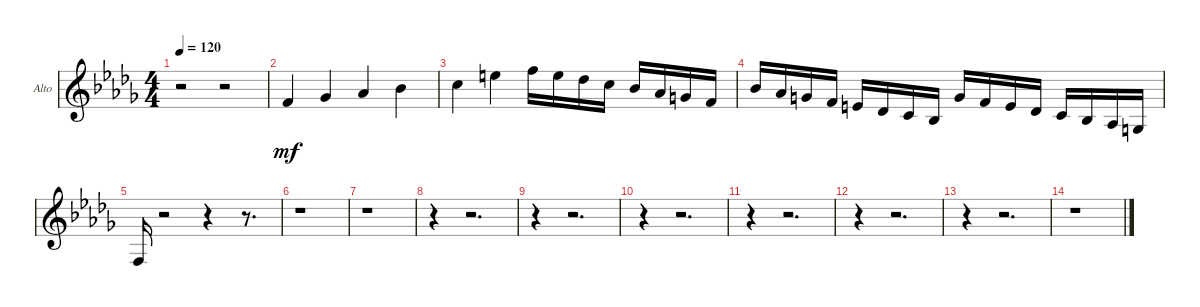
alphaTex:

\bracketExtendMode groupsimilarinstruments
\firstSystemTrackNameOrientation horizontal
\otherSystemsTrackNameOrientation horizontal
\track ("Alto" "Alto") {solo instrument viola}
\staff {score}
\tuning (E4 B3 G3 D3 A2 E2)
\displaytranspose 12
\ts (4 4)
\tempo 120
\clef g2
\ks bbminor
r.2{dy f} r.2 |
8.5.4{dy mf} 9.5.4 11.5.4 13.5.4 |
15.5.4 19.5.4 20.5.16 19.5.16 16.5.16 15.5.16 13.5.16 11.5.16 10.5.16 8.5.16 |
13.5.16 11.5.16 10.5.16 8.5.16 7.5.16 4.5.16 3.5.16 1.5.16 10.5.16 8.5.16 7.5.16 4.5.16 3.5.16 1.5.16 4.6.16 3.6.16 |
1.6.16 r.2 r.4 r.8{d} |
r.1 |
r.1 |
r.4 r.2{d} |
r.4 r.2{d} |
r.4 r.2{d} |
r.4 r.2{d} |
r.4 r.2{d} |
r.4 r.2{d} |
r.1
